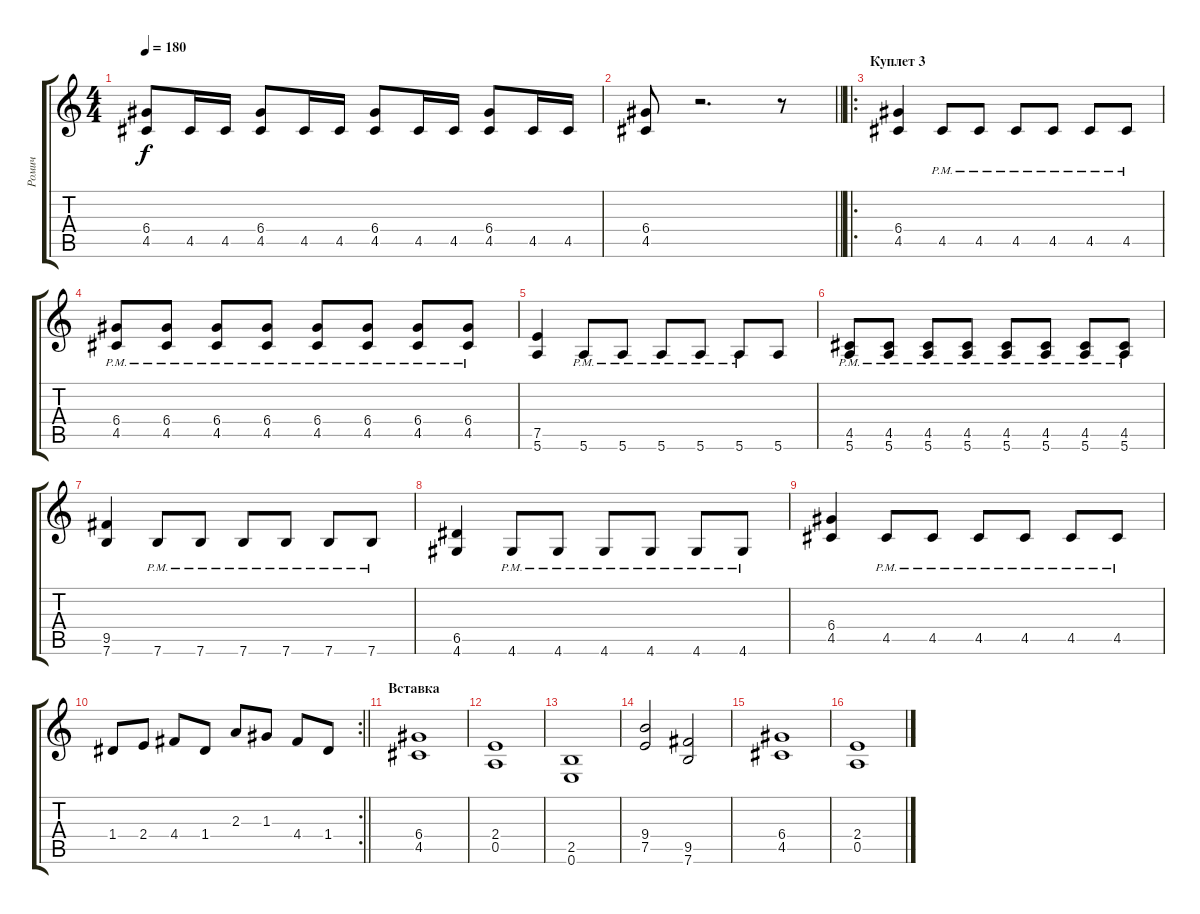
\track ("Ромич" "Ромич") {instrument distortionguitar}
\staff {score tabs}
\tuning (E4 B3 G3 D3 A2 E2) {hide}
\ts (4 4)
\tempo 180
\clef g2
\ks c
(6.4 4.5).8{dy f} 4.5.16 4.5.16 (6.4 4.5).8 4.5.16 4.5.16 (6.4 4.5).8 4.5.16 4.5.16 (6.4 4.5).8 4.5.16 4.5.16 |
\barLineRight lightlight
(6.4 4.5).8 r.2{d} r.8 |
\ro
\section ("" "Куплет 3")
(6.4 4.5).4 4.5{pm}.8 4.5{pm}.8 4.5{pm}.8 4.5{pm}.8 4.5{pm}.8 4.5{pm}.8 |
(6.4{pm} 4.5{pm}).8 (6.4{pm} 4.5{pm}).8 (6.4{pm} 4.5{pm}).8 (6.4{pm} 4.5{pm}).8 (6.4{pm} 4.5{pm}).8 (6.4{pm} 4.5{pm}).8 (6.4{pm} 4.5{pm}).8 (6.4{pm} 4.5{pm}).8 |
(7.5 5.6).4 5.6{pm}.8 5.6{pm}.8 5.6{pm}.8 5.6{pm}.8 5.6{pm}.8 5.6.8 |
(4.5{pm} 5.6{pm}).8 (4.5{pm} 5.6{pm}).8 (4.5{pm} 5.6{pm}).8 (4.5{pm} 5.6{pm}).8 (4.5{pm} 5.6{pm}).8 (4.5{pm} 5.6{pm}).8 (4.5{pm} 5.6{pm}).8 (4.5{pm} 5.6{pm}).8 |
(9.5 7.6).4 7.6{pm}.8 7.6{pm}.8 7.6{pm}.8 7.6{pm}.8 7.6{pm}.8 7.6{pm}.8 |
(6.5 4.6).4 4.6{pm}.8 4.6{pm}.8 4.6{pm}.8 4.6{pm}.8 4.6{pm}.8 4.6{pm}.8 |
(6.4 4.5).4 4.5{pm}.8 4.5{pm}.8 4.5{pm}.8 4.5{pm}.8 4.5{pm}.8 4.5{pm}.8 |
\rc 2
\barLineRight lightlight
1.4.8 2.4.8 4.4.8 1.4.8 2.3.8 1.3.8 4.4.8 1.4.8 |
\section ("" "Вставка")
(6.4 4.5).1 |
(2.4 0.5).1 |
(2.5 0.6).1 |
(9.4 7.5).2 (9.5 7.6).2 |
(6.4 4.5).1 |
(2.4 0.5).1
